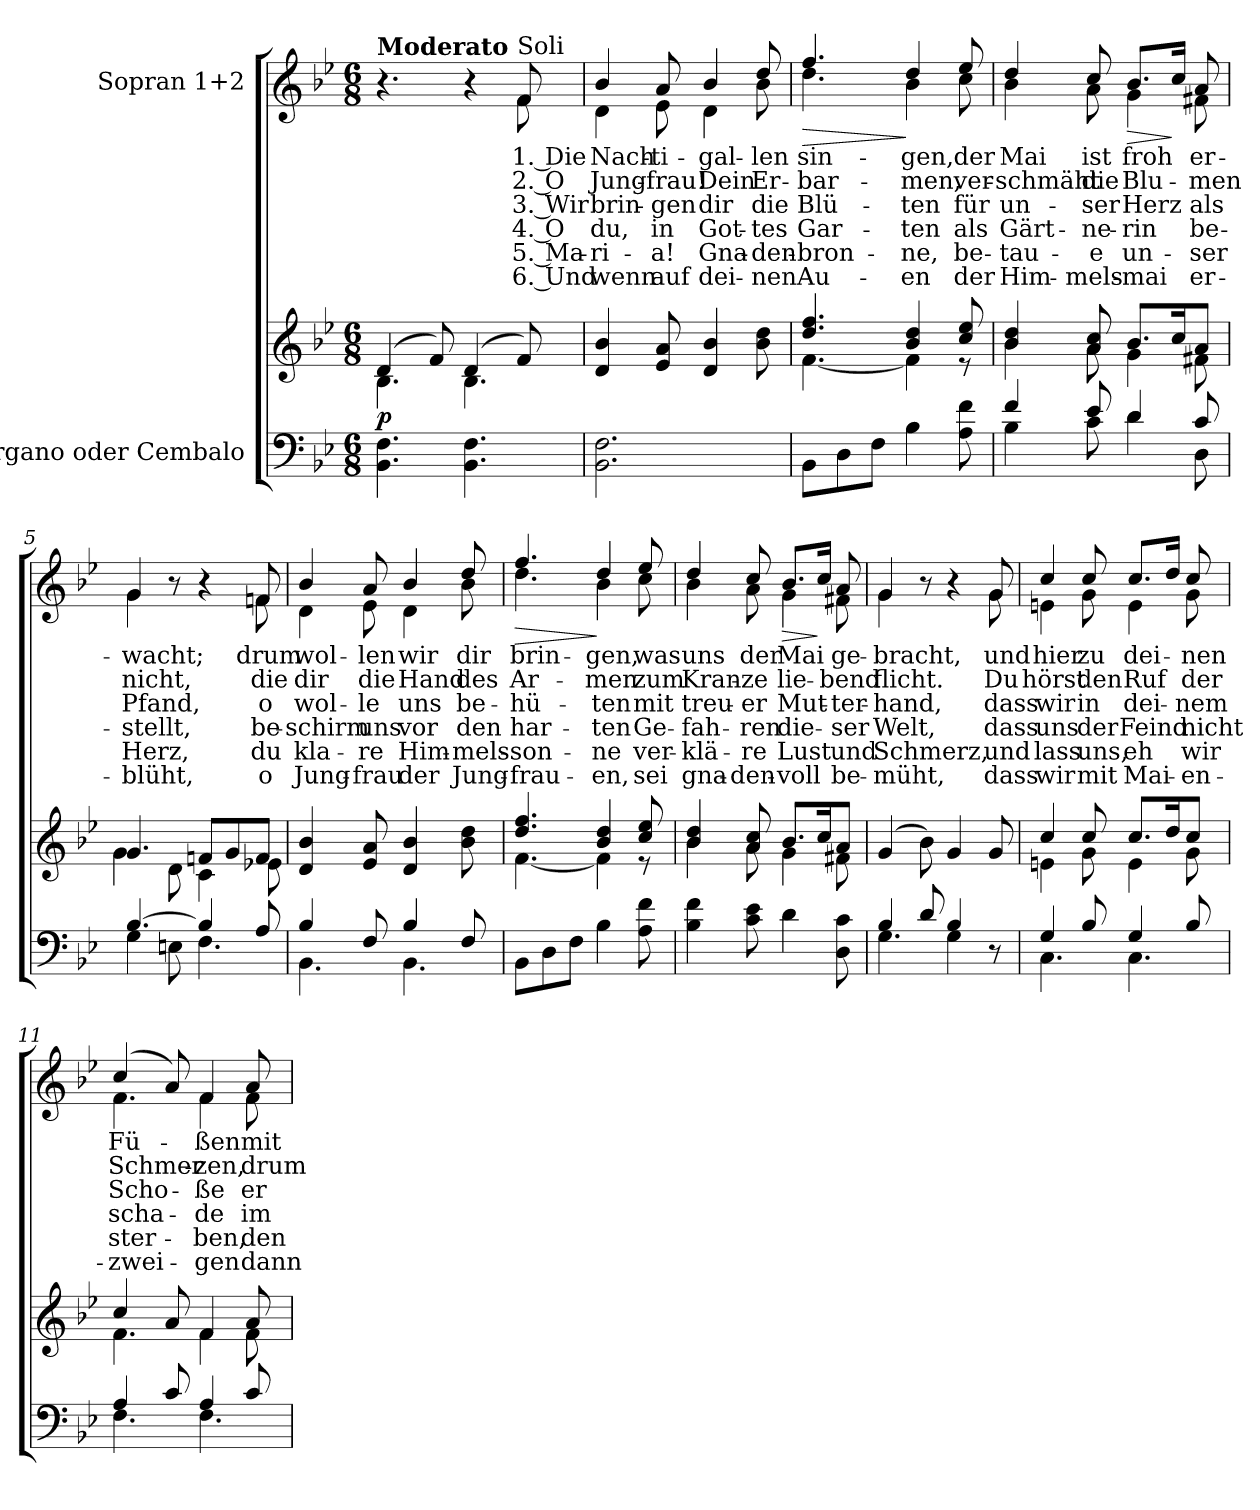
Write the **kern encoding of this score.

**kern	**kern	**dynam	**kern	**text	**text	**text	**text	**text	**text	**dynam
*part2	*part2	*part2	*part1	*part1	*part1	*part1	*part1	*part1	*part1	*part1
*staff3	*staff2	*staff2/3	*staff1	*staff1	*staff1	*staff1	*staff1	*staff1	*staff1	*staff1
*I"Organo oder Cembalo	*	*	*I"Sopran 1+2	*	*	*	*	*	*	*
*clefF4	*clefG2	*	*clefG2	*	*	*	*	*	*	*
*k[b-e-]	*k[b-e-]	*	*k[b-e-]	*	*	*	*	*	*	*
*M6/8	*M6/8	*	*M6/8	*	*	*	*	*	*	*
=1	=1	=1	=1	=1	=1	=1	=1	=1	=1	=1
*	*^	*	*^	*	*	*	*	*	*	*
!	!	!	!	!LO:TX:a:B:t=Moderato	!	!	!	!	!	!	!	!
!	!	!	!LO:DY:a=2	!	!	!	!	!	!	!	!	!
4.BB-\ 4.F\	(4d/	4.B-\	p	4.r	4.ryy	.	.	.	.	.	.	.
.	8f/)	.	.	.	.	.	.	.	.	.	.	.
4.BB-\ 4.F\	(4d/	4.B-\	.	4r	4ryy	.	.	.	.	.	.	.
!	!	!	!	!LO:TX:a:t=Soli	!	!	!	!	!	!	!	!
!	!	!	!	!	!	!LO:LY:b	!LO:LY:b	!LO:LY:b	!LO:LY:b	!LO:LY:b	!LO:LY:b	!
.	8f/)	.	.	8f/	8f\	1. Die	2. O	3. Wir	4. O	5. Ma-	6. Und	.
*	*v	*v	*	*	*	*	*	*	*	*	*	*
=2	=2	=2	=2	=2	=2	=2	=2	=2	=2	=2	=2
!	!	!	!	!	!LO:LY:b	!LO:LY:b	!LO:LY:b	!LO:LY:b	!LO:LY:b	!LO:LY:b	!
2.BB-\ 2.F\	4d/ 4b-/	.	4b-/	4d\	Nach-	Jung-	brin-	du,	-ri-	wenn	.
!	!	!	!	!	!LO:LY:b	!LO:LY:b	!LO:LY:b	!LO:LY:b	!LO:LY:b	!LO:LY:b	!
.	8e-/ 8a/	.	8a/	8e-\	-ti-	-frau!	-gen	in	-a!	auf	.
!	!	!	!	!	!LO:LY:b	!LO:LY:b	!LO:LY:b	!LO:LY:b	!LO:LY:b	!LO:LY:b	!
.	4d/ 4b-/	.	4b-/	4d\	-gal-	Dein	dir	Got-	Gna-	dei-	.
!	!	!	!	!	!LO:LY:b	!LO:LY:b	!LO:LY:b	!LO:LY:b	!LO:LY:b	!LO:LY:b	!
.	8b-\ 8dd\	.	8dd/	8b-\	-len	Er-	die	-tes	-den-	-nen	.
=3	=3	=3	=3	=3	=3	=3	=3	=3	=3	=3	=3
*	*^	*	*	*	*	*	*	*	*	*	*
!	!	!	!	!	!	!LO:LY:b	!LO:LY:b	!LO:LY:b	!LO:LY:b	!LO:LY:b	!LO:LY:b	!LO:HP:b
8BB-\L	4.dd/ 4.ff/	[4.f\	.	4.ff/	4.dd\	sin-	-bar-	Blü-	Gar-	-bron-	Au-	>
8D\	.	.	.	.	.	.	.	.	.	.	.	.
8F\J	.	.	.	.	.	.	.	.	.	.	.	.
!	!	!	!	!	!	!LO:LY:b	!LO:LY:b	!LO:LY:b	!LO:LY:b	!LO:LY:b	!LO:LY:b	!
4B-\	4b-/ 4dd/	4f\]	.	4dd/	4b-\	-gen,	-men,	-ten	-ten	-ne,	-en	]
!	!	!	!	!	!	!LO:LY:b	!LO:LY:b	!LO:LY:b	!LO:LY:b	!LO:LY:b	!LO:LY:b	!
8A\ 8f\	8cc/ 8ee-/	8r	.	8ee-/	8cc\	der	ver-	für	als	be-	der	.
!!LO:LB:g=z	!!
=4	=4	=4	=4	=4	=4	=4	=4	=4	=4	=4	=4	=4
*^	*	*	*	*	*	*	*	*	*	*	*	*
!	!	!	!	!	!	!	!LO:LY:b	!LO:LY:b	!LO:LY:b	!LO:LY:b	!LO:LY:b	!LO:LY:b	!
4f/	4B-\	4b-/ 4dd/	4b-\	.	4dd/	4b-\	Mai	-schmäht	un-	Gärt-	-tau-	Him-	.
!	!	!	!	!	!	!	!LO:LY:b	!LO:LY:b	!LO:LY:b	!LO:LY:b	!LO:LY:b	!LO:LY:b	!
8e-/	8c\	8a/ 8cc/	8a\	.	8cc/	8a\	ist	die	-ser	-ne-	-e	-mels-	.
!	!	!	!	!	!	!	!LO:LY:b	!LO:LY:b	!LO:LY:b	!LO:LY:b	!LO:LY:b	!LO:LY:b	!LO:HP:b
4d/	4d\	8.b-/L	4g\	.	8.b-/L	4g\	froh	Blu-	Herz	-rin	un-	-mai	>
.	.	16cc/K	.	.	16cc/Jk	.	.	.	.	.	.	.	]
!	!	!	!	!	!	!	!LO:LY:b	!LO:LY:b	!LO:LY:b	!LO:LY:b	!LO:LY:b	!LO:LY:b	!
8c/	8D\	8a/J	8f#X\	.	8a/	8f#X\	er-	-men	als	-be-	-ser	er-	.
=5	=5	=5	=5	=5	=5	=5	=5	=5	=5	=5	=5	=5	=5
!	!	!	!	!	!	!	!LO:LY:b	!LO:LY:b	!LO:LY:b	!LO:LY:b	!LO:LY:b	!LO:LY:b	!
[4.B-/	4G\	4.g/	4g\	.	4g/	4g\	-wacht;	nicht,	Pfand,	-stellt,	Herz,	-blüht,	.
.	8En\	.	8d\	.	8r	8ryy	.	.	.	.	.	.	.
4B-/]	4.F\	8fn/L	4c\	.	4r	4ryy	.	.	.	.	.	.	.
.	.	8g/	.	.	.	.	.	.	.	.	.	.	.
!	!	!	!	!	!	!	!LO:LY:b	!LO:LY:b	!LO:LY:b	!LO:LY:b	!LO:LY:b	!LO:LY:b	!
8A/	.	8f/J	8e-X\	.	8fn/	8f\	drum	die	o	be-	du	o	.
=6	=6	=6	=6	=6	=6	=6	=6	=6	=6	=6	=6	=6	=6
!	!	!	!	!	!	!	!LO:LY:b	!LO:LY:b	!LO:LY:b	!LO:LY:b	!LO:LY:b	!LO:LY:b	!
*	*	*v	*v	*	*	*	*	*	*	*	*	*	*
4B-/	4.BB-\	4d/ 4b-/	.	4b-/	4d\	wol-	dir	wol-	-schirm	kla-	Jung-	.
!	!	!	!	!	!	!LO:LY:b	!LO:LY:b	!LO:LY:b	!LO:LY:b	!LO:LY:b	!LO:LY:b	!
8F/	.	8e-/ 8a/	.	8a/	8e-\	-len	die	-le	uns	-re	-frau	.
!	!	!	!	!	!	!LO:LY:b	!LO:LY:b	!LO:LY:b	!LO:LY:b	!LO:LY:b	!LO:LY:b	!
4B-/	4.BB-\	4d/ 4b-/	.	4b-/	4d\	wir	Hand	uns	vor	Him-	der	.
!	!	!	!	!	!	!LO:LY:b	!LO:LY:b	!LO:LY:b	!LO:LY:b	!LO:LY:b	!LO:LY:b	!
8F/	.	8b-\ 8dd\	.	8dd/	8b-\	dir	des	be-	den	-mels-	Jung-	.
*v	*v	*	*	*	*	*	*	*	*	*	*	*
=7	=7	=7	=7	=7	=7	=7	=7	=7	=7	=7	=7
*	*^	*	*	*	*	*	*	*	*	*	*
!	!	!	!	!	!	!LO:LY:b	!LO:LY:b	!LO:LY:b	!LO:LY:b	!LO:LY:b	!LO:LY:b	!LO:HP:b
8BB-\L	4.dd/ 4.ff/	[4.f\	.	4.ff/	4.dd\	brin-	Ar-	-hü-	har-	-son-	-frau-	>
8D\	.	.	.	.	.	.	.	.	.	.	.	.
8F\J	.	.	.	.	.	.	.	.	.	.	.	.
!	!	!	!	!	!	!LO:LY:b	!LO:LY:b	!LO:LY:b	!LO:LY:b	!LO:LY:b	!LO:LY:b	!
4B-\	4b-/ 4dd/	4f\]	.	4dd/	4b-\	-gen,	-men	-ten	-ten	-ne	-en,	]
!	!	!	!	!	!	!LO:LY:b	!LO:LY:b	!LO:LY:b	!LO:LY:b	!LO:LY:b	!LO:LY:b	!
8A\ 8f\	8cc/ 8ee-/	8r	.	8ee-/	8cc\	was	zum	mit	Ge-	ver-	sei	.
!!LO:LB:g=z	!!
=8	=8	=8	=8	=8	=8	=8	=8	=8	=8	=8	=8	=8
!	!	!	!	!	!	!LO:LY:b	!LO:LY:b	!LO:LY:b	!LO:LY:b	!LO:LY:b	!LO:LY:b	!
4B-\ 4f\	4b-/ 4dd/	4b-\	.	4dd/	4b-\	uns	Kran-	treu-	-fah-	-klä-	gna-	.
!	!	!	!	!	!	!LO:LY:b	!LO:LY:b	!LO:LY:b	!LO:LY:b	!LO:LY:b	!LO:LY:b	!
8c\ 8e-\	8a/ 8cc/	8a\	.	8cc/	8a\	der	-ze	-er	-ren	-re	-den-	.
!	!	!	!	!	!	!LO:LY:b	!LO:LY:b	!LO:LY:b	!LO:LY:b	!LO:LY:b	!LO:LY:b	!LO:HP:b
4d\	8.b-/L	4g\	.	8.b-/L	4g\	Mai	lie-	Mut-	die-	Lust	-voll	>
.	16cc/K	.	.	16cc/Jk	.	.	.	.	.	.	.	]
!	!	!	!	!	!	!LO:LY:b	!LO:LY:b	!LO:LY:b	!LO:LY:b	!LO:LY:b	!LO:LY:b	!
8D\ 8c\	8a/J	8f#X\	.	8a/	8f#X\	-ge-	-bend	-ter-	-ser	und	be-	.
=9	=9	=9	=9	=9	=9	=9	=9	=9	=9	=9	=9	=9
*^	*	*	*	*	*	*	*	*	*	*	*	*
!	!	!	!	!	!	!	!LO:LY:b	!LO:LY:b	!LO:LY:b	!LO:LY:b	!LO:LY:b	!LO:LY:b	!
*	*	*v	*v	*	*	*	*	*	*	*	*	*	*
4B-/	4.G\	(4g/	.	4g/	4g\	-bracht,	flicht.	-hand,	Welt,	Schmerz,	-müht,	.
8d/	.	8b-\)	.	8r	8ryy	.	.	.	.	.	.	.
4B-/	4G\	4g/	.	4r	4ryy	.	.	.	.	.	.	.
!	!	!	!	!	!	!LO:LY:b	!LO:LY:b	!LO:LY:b	!LO:LY:b	!LO:LY:b	!LO:LY:b	!
8r	8ryy	8g/	.	8g/	8g\	und	Du	dass	dass	und	dass	.
=10	=10	=10	=10	=10	=10	=10	=10	=10	=10	=10	=10	=10
*	*	*^	*	*	*	*	*	*	*	*	*	*
!	!	!	!	!	!	!	!LO:LY:b	!LO:LY:b	!LO:LY:b	!LO:LY:b	!LO:LY:b	!LO:LY:b	!
4G/	4.C\	4cc/	4en\	.	4cc/	4en\	hier	hörst	wir	uns	lass	wir	.
!	!	!	!	!	!	!	!LO:LY:b	!LO:LY:b	!LO:LY:b	!LO:LY:b	!LO:LY:b	!LO:LY:b	!
8B-/	.	8cc/	8g\	.	8cc/	8g\	zu	den	in	der	uns,	mit	.
!	!	!	!	!	!	!	!LO:LY:b	!LO:LY:b	!LO:LY:b	!LO:LY:b	!LO:LY:b	!LO:LY:b	!
4G/	4.C\	8.cc/L	4e\	.	8.cc/L	4e\	dei-	Ruf	dei-	Feind	eh	Mai-	.
.	.	16dd/K	.	.	16dd/Jk	.	.	.	.	.	.	.	.
!	!	!	!	!	!	!	!LO:LY:b	!LO:LY:b	!LO:LY:b	!LO:LY:b	!LO:LY:b	!LO:LY:b	!
8B-/	.	8cc/J	8g\	.	8cc/	8g\	-nen	der	-nem	nicht	wir	-en-	.
!!LO:PB:g=z	!!
=11	=11	=11	=11	=11	=11	=11	=11	=11	=11	=11	=11	=11	=11
!	!	!	!	!	!	!	!LO:LY:b	!LO:LY:b	!LO:LY:b	!LO:LY:b	!LO:LY:b	!LO:LY:b	!
4A/	4.F\	4cc/	4.f\	.	(4cc/	4.f\	Fü-	Schmer-	Scho-	scha-	ster-	-zwei-	.
8c/	.	8a/	.	.	8a/)	.	.	.	.	.	.	.	.
!	!	!	!	!	!	!	!LO:LY:b	!LO:LY:b	!LO:LY:b	!LO:LY:b	!LO:LY:b	!LO:LY:b	!
4A/	4.F\	4f/	4f\	.	4f/	4f\	-ßen	-zen,	-ße	-de	-ben,	-gen	.
!	!	!	!	!	!	!	!LO:LY:b	!LO:LY:b	!LO:LY:b	!LO:LY:b	!LO:LY:b	!LO:LY:b	!
8c/	.	8a/	8f\	.	8a/	8f\	mit	drum	er-	im	den	dann	.
*v	*v	*	*	*	*v	*v	*	*	*	*	*	*	*
*	*v	*v	*	*	*	*	*	*	*	*	*
=	=	=	=	=	=	=	=	=	=	=
*-	*-	*-	*-	*-	*-	*-	*-	*-	*-	*-
